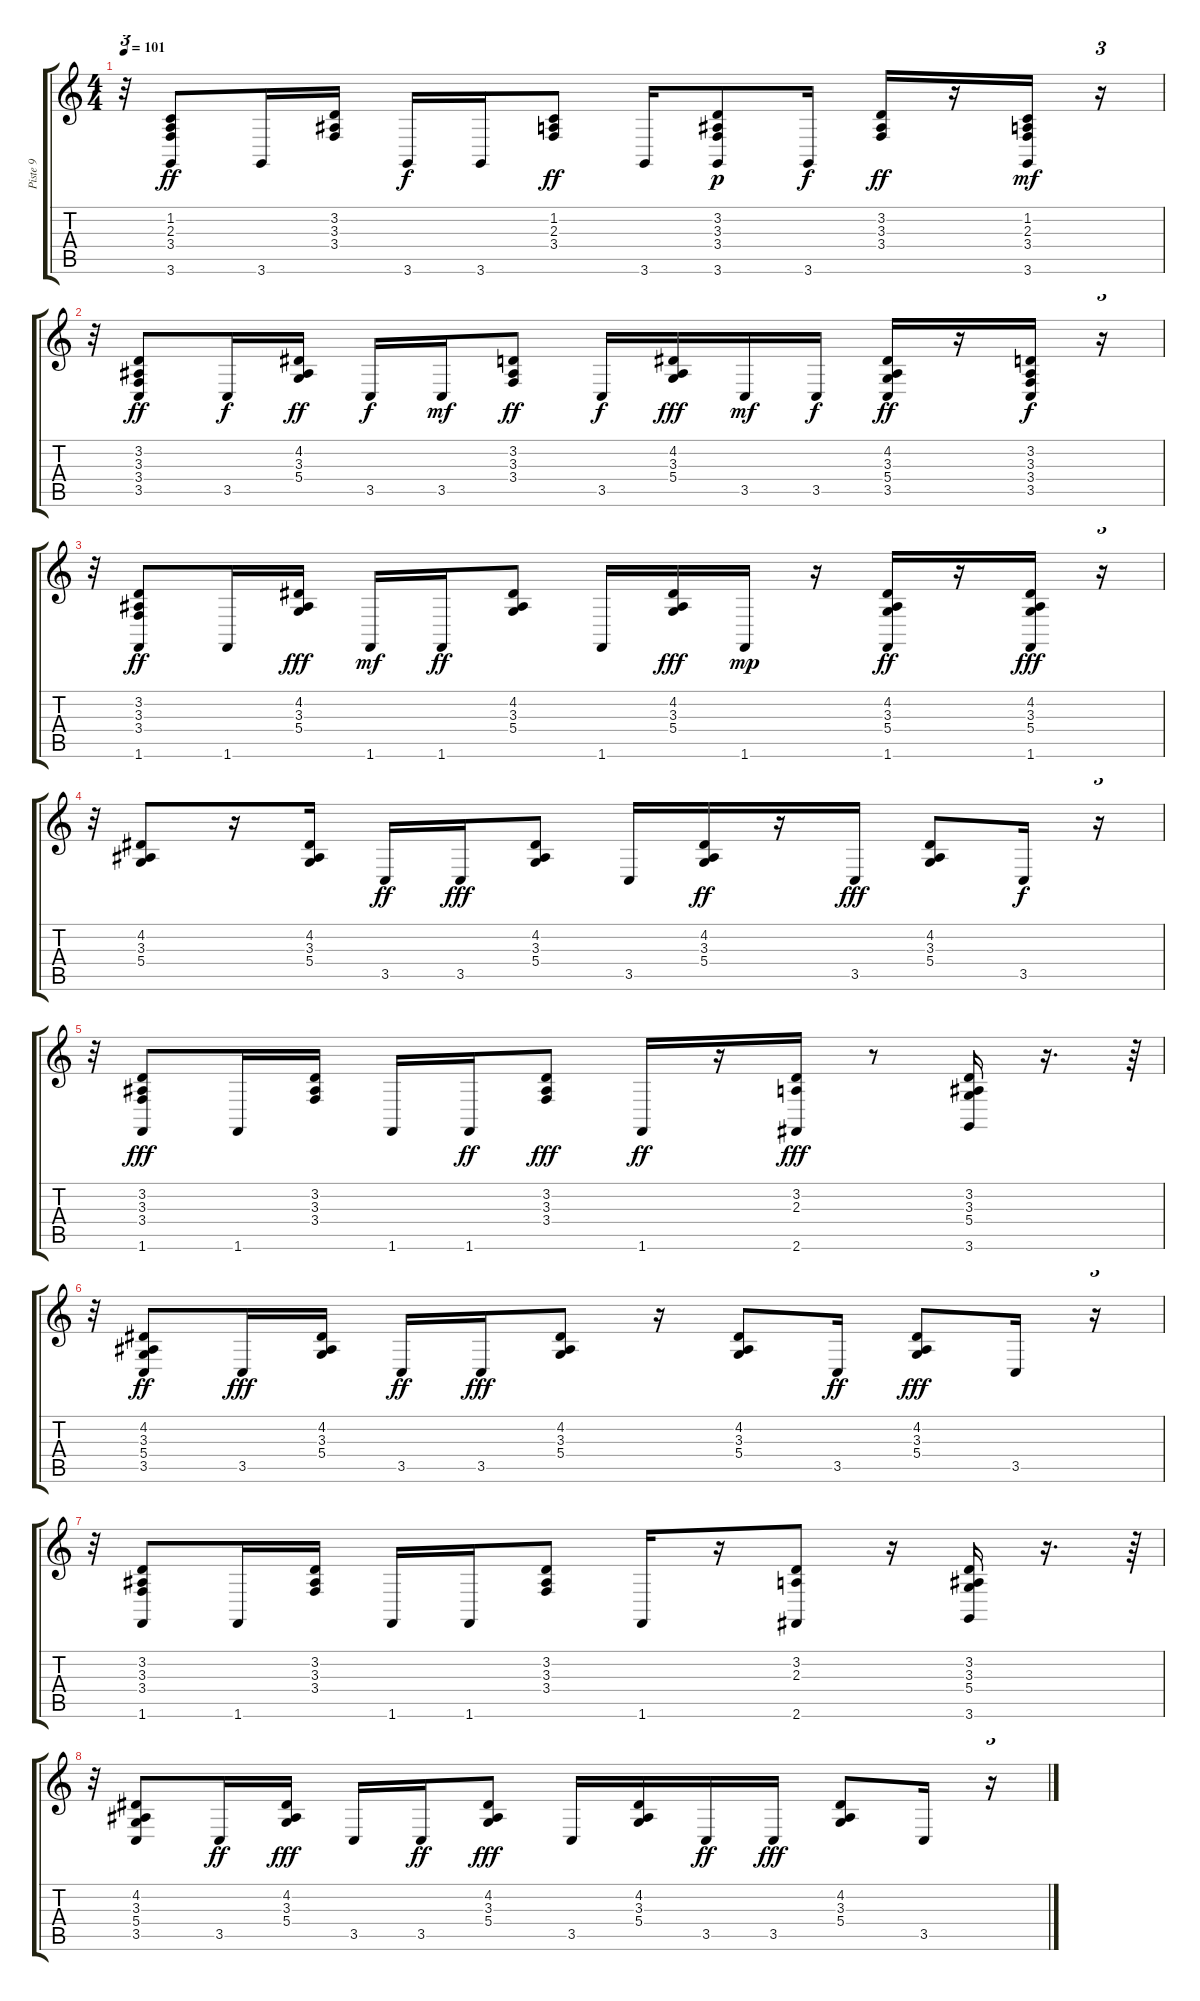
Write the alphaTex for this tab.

\track ("Piste 9" "Piste 9") {instrument brightacousticpiano}
\staff {score tabs}
\tuning (E4 B3 G3 D3 A2 E2) {hide}
\ts (4 4)
\tempo 101
\clef g2
\ks c
r.32{tu (3 2) dy mf} (1.2 2.3 3.4 3.6).8{dy ff} 3.6.16 (3.2 3.3 3.4).16 3.6.16{dy f} 3.6.16 (1.2 2.3 3.4).8{dy ff} 3.6.16 (3.2 3.3 3.4 3.6).8{dy p} 3.6.16{dy f} (3.2 3.3 3.4).16{dy ff} r.16 (1.2 2.3 3.4 3.6).16{dy mf} r.16{tu (3 2)} |
r.32{tu (3 2)} (3.2 3.3 3.4 3.5).8{dy ff} 3.5.16{dy f} (4.2 3.3 5.4).16{dy ff} 3.5.16{dy f} 3.5.16{dy mf} (3.2 3.3 3.4).8{dy ff} 3.5.16{dy f} (4.2 3.3 5.4).16{dy fff} 3.5.16{dy mf} 3.5.16{dy f} (4.2 3.3 5.4 3.5).16{dy ff} r.16 (3.2 3.3 3.4 3.5).16{dy f} r.16{tu (3 2)} |
r.32{tu (3 2)} (3.2 3.3 3.4 1.6).8{dy ff} 1.6.16 (4.2 3.3 5.4).16{dy fff} 1.6.16{dy mf} 1.6.16{dy ff} (4.2 3.3 5.4).8 1.6.16 (4.2 3.3 5.4).16{dy fff} 1.6.16{dy mp} r.16 (4.2 3.3 5.4 1.6).16{dy ff} r.16 (4.2 3.3 5.4 1.6).16{dy fff} r.16{tu (3 2)} |
r.32{tu (3 2)} (4.2 3.3 5.4).8 r.16 (4.2 3.3 5.4).16 3.5.16{dy ff} 3.5.16{dy fff} (4.2 3.3 5.4).8 3.5.16 (4.2 3.3 5.4).16{dy ff} r.16 3.5.16{dy fff} (4.2 3.3 5.4).8 3.5.16{dy f} r.16{tu (3 2)} |
r.32{tu (3 2)} (3.2 3.3 3.4 1.6).8{dy fff} 1.6.16 (3.2 3.3 3.4).16 1.6.16 1.6.16{dy ff} (3.2 3.3 3.4).8{dy fff} 1.6.16{dy ff} r.16 (3.2 2.3 2.6).16{dy fff} r.8 (3.2 3.3 5.4 3.6).16 r.16{d} r.64{tu (3 2)} |
r.32{tu (3 2)} (4.2 3.3 5.4 3.5).8{dy ff} 3.5.16{dy fff} (4.2 3.3 5.4).16 3.5.16{dy ff} 3.5.16{dy fff} (4.2 3.3 5.4).8 r.16 (4.2 3.3 5.4).8 3.5.16{dy ff} (4.2 3.3 5.4).8{dy fff} 3.5.16 r.16{tu (3 2)} |
r.32{tu (3 2)} (3.2 3.3 3.4 1.6).8 1.6.16 (3.2 3.3 3.4).16 1.6.16 1.6.16 (3.2 3.3 3.4).8 1.6.16 r.16 (3.2 2.3 2.6).8 r.16 (3.2 3.3 5.4 3.6).16 r.16{d} r.64{tu (3 2)} |
r.32{tu (3 2)} (4.2 3.3 5.4 3.5).8 3.5.16{dy ff} (4.2 3.3 5.4).16{dy fff} 3.5.16 3.5.16{dy ff} (4.2 3.3 5.4).8{dy fff} 3.5.16 (4.2 3.3 5.4).16 3.5.16{dy ff} 3.5.16{dy fff} (4.2 3.3 5.4).8 3.5.16 r.16{tu (3 2)}
